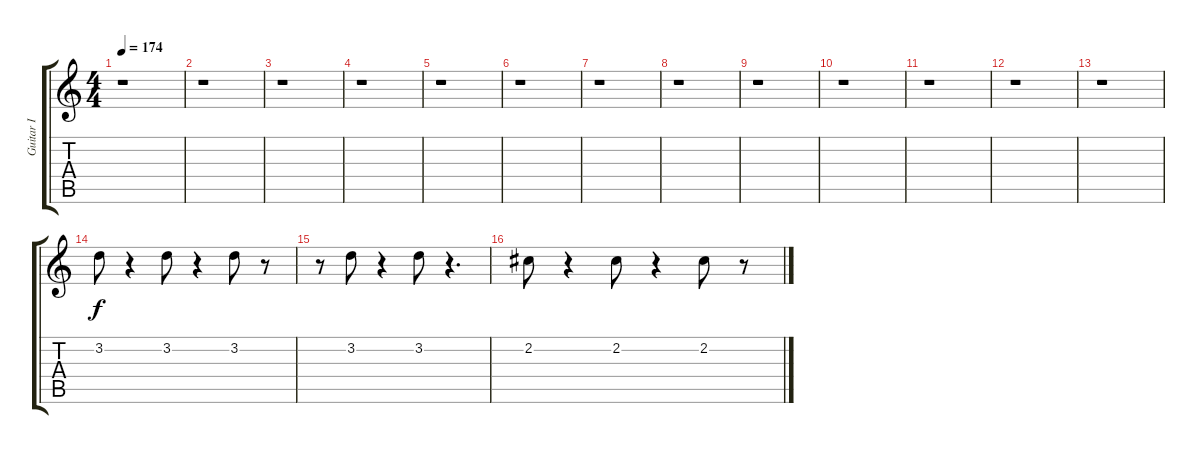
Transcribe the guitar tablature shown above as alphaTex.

\track ("Guitar I" "Guitar I") {instrument electricguitarclean}
\staff {score tabs}
\tuning (E4 B3 G3 D3 A2 E2) {hide}
\ts (4 4)
\tempo 174
\clef g2
\ks c
r.1{dy f} |
r.1 |
r.1 |
r.1 |
r.1 |
r.1 |
r.1 |
r.1 |
r.1 |
r.1 |
r.1 |
r.1 |
r.1 |
3.2.8 r.4 3.2.8 r.4 3.2.8 r.8 |
r.8 3.2.8 r.4 3.2.8 r.4{d} |
2.2.8 r.4 2.2.8 r.4 2.2.8 r.8
